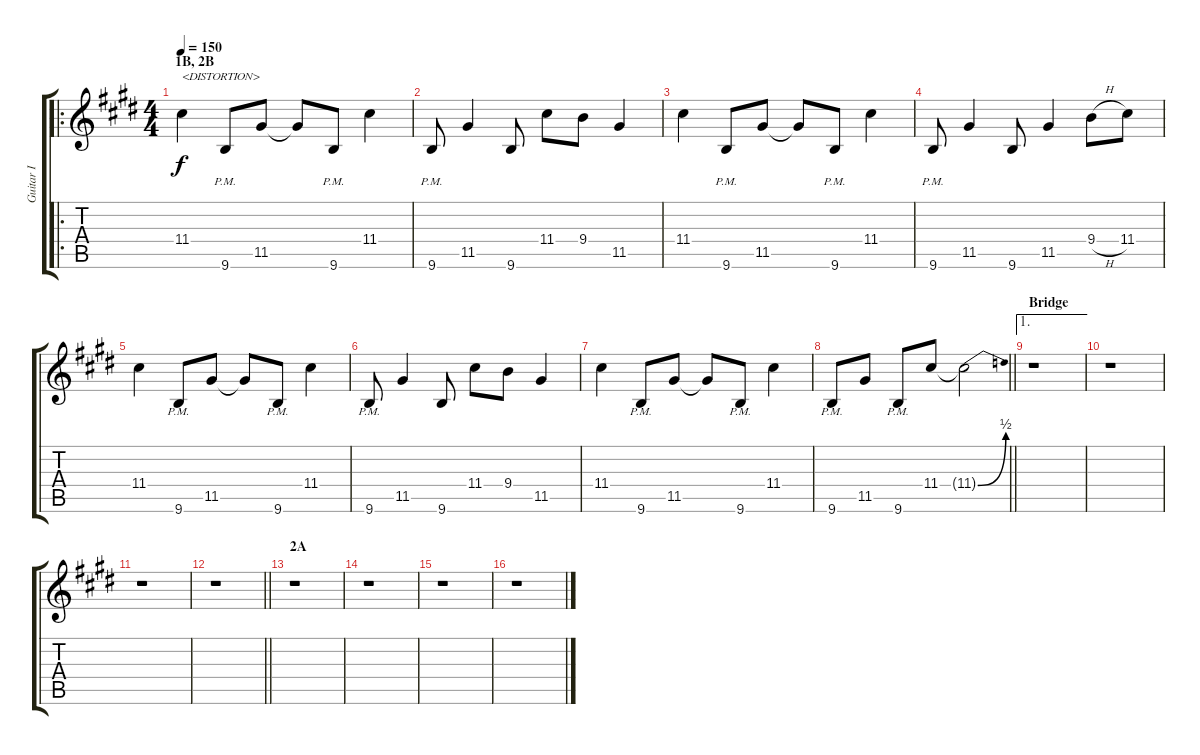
\track ("Guitar I" "Guitar I") {instrument distortionguitar}
\staff {score tabs}
\tuning (E4 B3 G3 D3 A2 D2) {hide}
\ro
\ts (4 4)
\section ("" "1B, 2B")
\tempo 150
\clef g2
\ks c#minor
11.4.4{txt "<DISTORTION>" dy f instrument distortionguitar} 9.6{pm}.8 11.5.8 11.5{t}.8 9.6{pm}.8 11.4.4 |
9.6{pm}.8 11.5.4 9.6.8 11.4.8 9.4.8 11.5.4 |
11.4.4 9.6{pm}.8 11.5.8 11.5{t}.8 9.6{pm}.8 11.4.4 |
9.6{pm}.8 11.5.4 9.6.8 11.5.4 9.4{h}.8 11.4.8 |
11.4.4 9.6{pm}.8 11.5.8 11.5{t}.8 9.6{pm}.8 11.4.4 |
9.6{pm}.8 11.5.4 9.6.8 11.4.8 9.4.8 11.5.4 |
11.4.4 9.6{pm}.8 11.5.8 11.5{t}.8 9.6{pm}.8 11.4.4 |
\barLineRight lightlight
9.6{pm}.8 11.5.8 9.6{pm}.8 11.4.8 11.4{be (bend 0 0 60 2) t}.2 |
\ae 1
\section ("" "Bridge")
r.1 |
r.1 |
r.1 |
\barLineRight lightlight
r.1 |
\section ("" "2A")
r.1 |
r.1 |
r.1 |
r.1
